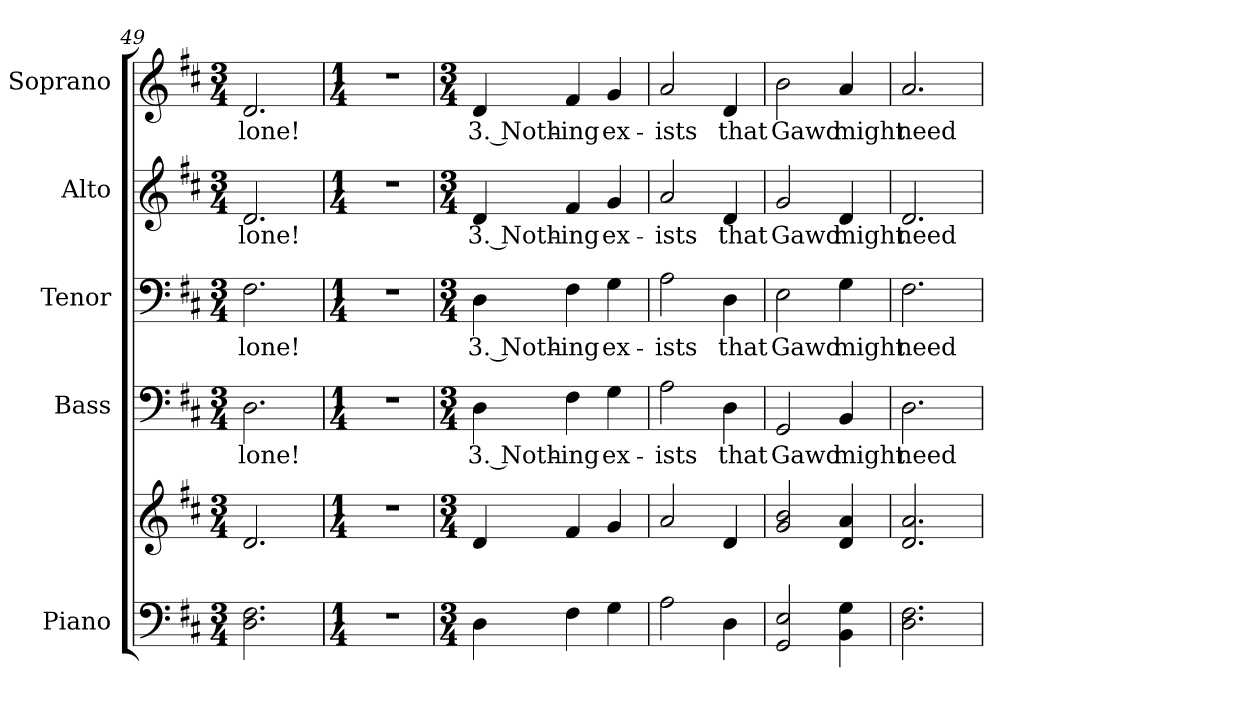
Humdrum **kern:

**kern	**kern	**kern	**text	**kern	**text	**kern	**text	**kern	**text
*part5	*part5	*part4	*part4	*part3	*part3	*part2	*part2	*part1	*part1
*staff6	*staff5	*staff4	*staff4	*staff3	*staff3	*staff2	*staff2	*staff1	*staff1
*I"Piano	*	*I"Bass	*	*I"Tenor	*	*I"Alto	*	*I"Soprano	*
*I'Pno.	*	*I'B.	*	*I'T.	*	*I'A.	*	*I'S.	*
!!LO:PB:g=z
*clefF4	*clefG2	*clefF4	*	*clefF4	*	*clefG2	*	*clefG2	*
*k[f#c#]	*k[f#c#]	*k[f#c#]	*	*k[f#c#]	*	*k[f#c#]	*	*k[f#c#]	*
*D:	*D:	*D:	*	*D:	*	*D:	*	*D:	*
*M3/4	*M3/4	*M3/4	*	*M3/4	*	*M3/4	*	*M3/4	*
=49	=49	=49	=49	=49	=49	=49	=49	=49	=49
!	!	!	!LO:LY:b:color=#000000	!	!	!	!	!	!
!	!	!	!	!	!LO:LY:b:color=#000000	!	!	!	!
!	!	!	!	!	!	!	!LO:LY:b:color=#000000	!	!
!	!	!	!	!	!	!	!	!	!LO:LY:b:color=#000000
2.Di\ 2.F#i	2.di/	2.Di\	-lone!	2.F#i\	-lone!	2.di/	-lone!	2.di/	-lone!
=50	=50	=50	=50	=50	=50	=50	=50	=50	=50
*M1/4	*M1/4	*M1/4	*	*M1/4	*	*M1/4	*	*M1/4	*
!LO:N:vis=1	!LO:N:vis=1	!LO:N:vis=1	!	!LO:N:vis=1	!	!LO:N:vis=1	!	!LO:N:vis=1	!
4r	4r	4r	.	4r	.	4r	.	4r	.
=51	=51	=51	=51	=51	=51	=51	=51	=51	=51
*M3/4	*M3/4	*M3/4	*	*M3/4	*	*M3/4	*	*M3/4	*
!	!	!	!LO:LY:b:color=#000000	!	!	!	!	!	!
!	!	!	!	!	!LO:LY:b:color=#000000	!	!	!	!
!	!	!	!	!	!	!	!LO:LY:b:color=#000000	!	!
!	!	!	!	!	!	!	!	!	!LO:LY:b:color=#000000
4Di\	4di/	4Di\	3. Noth-	4Di\	3. Noth-	4di/	3. Noth-	4di/	3. Noth-
!	!	!	!LO:LY:b:color=#000000	!	!	!	!	!	!
!	!	!	!	!	!LO:LY:b:color=#000000	!	!	!	!
!	!	!	!	!	!	!	!LO:LY:b:color=#000000	!	!
!	!	!	!	!	!	!	!	!	!LO:LY:b:color=#000000
4F#i\	4f#i/	4F#i\	-ing	4F#i\	-ing	4f#i/	-ing	4f#i/	-ing
!	!	!	!LO:LY:b:color=#000000	!	!	!	!	!	!
!	!	!	!	!	!LO:LY:b:color=#000000	!	!	!	!
!	!	!	!	!	!	!	!LO:LY:b:color=#000000	!	!
!	!	!	!	!	!	!	!	!	!LO:LY:b:color=#000000
4Gi\	4gi/	4Gi\	ex-	4Gi\	ex-	4gi/	ex-	4gi/	ex-
!!LO:PB:g=z
=52	=52	=52	=52	=52	=52	=52	=52	=52	=52
!	!	!	!LO:LY:b:color=#000000	!	!	!	!	!	!
!	!	!	!	!	!LO:LY:b:color=#000000	!	!	!	!
!	!	!	!	!	!	!	!LO:LY:b:color=#000000	!	!
!	!	!	!	!	!	!	!	!	!LO:LY:b:color=#000000
2Ai\	2ai/	2Ai\	-ists	2Ai\	-ists	2ai/	-ists	2ai/	-ists
!	!	!	!LO:LY:b:color=#000000	!	!	!	!	!	!
!	!	!	!	!	!LO:LY:b:color=#000000	!	!	!	!
!	!	!	!	!	!	!	!LO:LY:b:color=#000000	!	!
!	!	!	!	!	!	!	!	!	!LO:LY:b:color=#000000
4Di\	4di/	4Di\	that	4Di\	that	4di/	that	4di/	that
=53	=53	=53	=53	=53	=53	=53	=53	=53	=53
!	!	!	!LO:LY:b:color=#000000	!	!	!	!	!	!
!	!	!	!	!	!LO:LY:b:color=#000000	!	!	!	!
!	!	!	!	!	!	!	!LO:LY:b:color=#000000	!	!
!	!	!	!	!	!	!	!	!	!LO:LY:b:color=#000000
2GGi/ 2Ei	2gi/ 2bi	2GGi/	Gawd	2Ei\	Gawd	2gi/	Gawd	2bi\	Gawd
!	!	!	!LO:LY:b:color=#000000	!	!	!	!	!	!
!	!	!	!	!	!LO:LY:b:color=#000000	!	!	!	!
!	!	!	!	!	!	!	!LO:LY:b:color=#000000	!	!
!	!	!	!	!	!	!	!	!	!LO:LY:b:color=#000000
4BBi\ 4Gi	4di/ 4ai	4BBi/	might	4Gi\	might	4di/	might	4ai/	might
=54	=54	=54	=54	=54	=54	=54	=54	=54	=54
!	!	!	!LO:LY:b:color=#000000	!	!	!	!	!	!
!	!	!	!	!	!LO:LY:b:color=#000000	!	!	!	!
!	!	!	!	!	!	!	!LO:LY:b:color=#000000	!	!
!	!	!	!	!	!	!	!	!	!LO:LY:b:color=#000000
2.Di\ 2.F#i	2.di/ 2.ai	2.Di\	need	2.F#i\	need	2.di/	need	2.ai/	need
=	=	=	=	=	=	=	=	=	=
*-	*-	*-	*-	*-	*-	*-	*-	*-	*-
